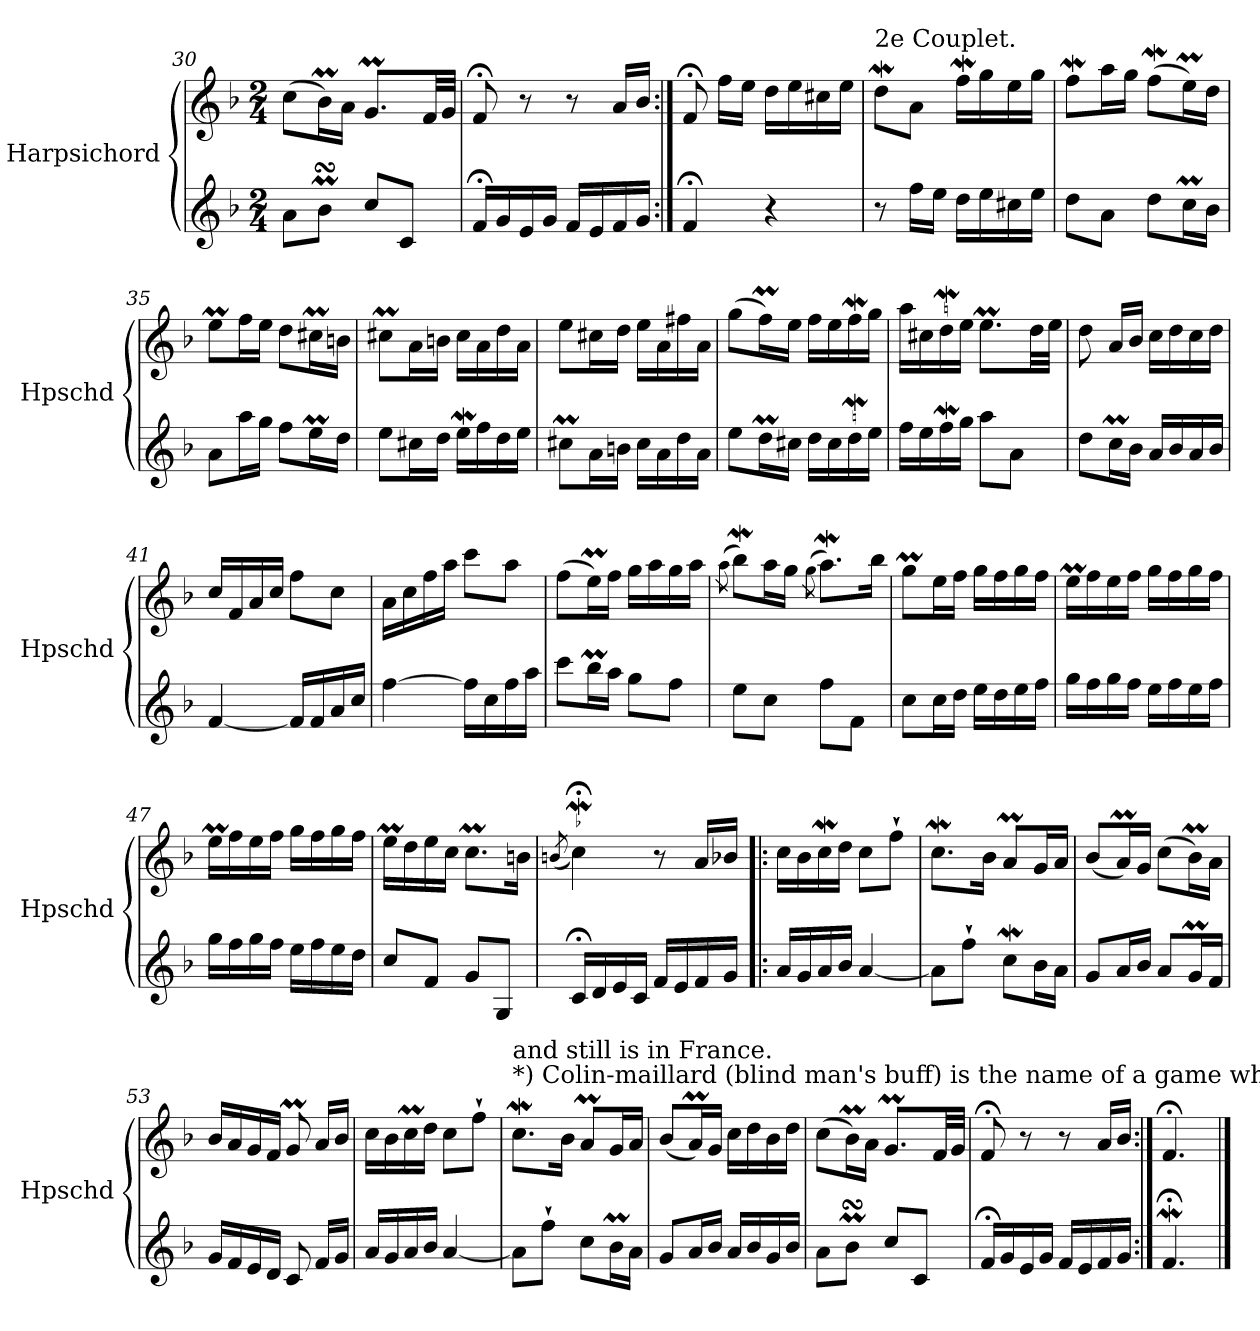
**kern	**kern
*part1	*part1
*staff2	*staff1
*I"Harpsichord	*
*I'Hpschd	*
*clefG2	*clefG2
*k[b-]	*k[b-]
*M2/4	*M2/4
=30	=30
8a\L	(8cc\L
8b-MsSSs\J	16b-M\L)
.	16a\JJ
8cc/L	8.gM/L
8c/J	.
.	32f/LL
.	32g/JJJ
=31	=31
16f;</LL	8f;</
16g/	.
16e/	8r
16g/JJ	.
16f/LL	8r
16e/	.
16f/	16a/LL
16g/JJ	16b-/JJ
=32:|!	=32:|!
4f;</	8f;</
.	16ff\LL
.	16ee\JJ
4r	16dd\LL
.	16ee\
.	16cc#X\
.	16ee\JJ
!!LO:PB:g=z
=33	=33
!	!LO:TX:a:t=2e Couplet.
8r	8ddW\L
16ff\LL	8a\J
16ee\JJ	.
16dd\LL	16ffw\LL
16ee\	16gg\
16cc#X\	16ee\
16ee\JJ	16gg\JJ
=34	=34
8dd\L	8ffw\L
8a\J	16aa\L
.	16gg\JJ
8dd\L	(8ffw\L
16ccM\L	16eem\L)
16b-\JJ	16dd\JJ
=35	=35
8a\L	8eem\L
16aa\L	16ff\L
16gg\JJ	16ee\JJ
8ff\L	8dd\L
16eem\L	16cc#Xm\L
16dd\JJ	16bn\JJ
=36	=36
8ee\L	8cc#Xm\L
16cc#X\L	16a\L
16dd\JJ	16bn\JJ
16eeW\LL	16cc#\LL
16ff\	16a\
16dd\	16dd\
16ee\JJ	16a\JJ
!!LO:LB:g=z
=37	=37
8cc#Xm\L	8ee\L
16a\L	16cc#X\L
16bn\JJ	16dd\JJ
16cc#\LL	16ee\LL
16a\	16a\
16dd\	16ff#X\
16a\JJ	16a\JJ
=38	=38
8ee\L	(8gg\L
16ddM\L	16ffM\L)
16cc#X\JJ	16ee\JJ
16dd\LL	16ff\LL
16cc#\	16ee\
16ddW\	16ffw\
16ee\JJ	16gg\JJ
=39	=39
16ff\LL	16aa\LL
16ee\	16cc#X\
16ffw\	16ddW\
16gg\JJ	16ee\JJ
8aa\L	8.eem\L
8a\J	.
.	32dd\LL
.	32ee\JJJ
=40	=40
8dd\L	8dd\
16ccM\L	16a/LL
16b-\JJ	16b-/JJ
16a/LL	16cc\LL
16b-/	16dd\
16a/	16cc\
16b-/JJ	16dd\JJ
!!LO:LB:g=z
=41	=41
[4f/	16cc/LL
.	16f/
.	16a/
.	16cc/JJ
16f/LL]	8ff\L
16f/	.
16a/	8cc\J
16cc/JJ	.
=42	=42
[4ff\	16a\LL
.	16cc\
.	16ff\
.	16aa\JJ
16ff\LL]	8ccc\L
16cc\	.
16ff\	8aa\J
16aa\JJ	.
=43	=43
8ccc\L	(8ff\L
16bb-M\L	16eem\L)
16aa\JJ	16ff\JJ
8gg\L	16gg\LL
.	16aa\
8ff\J	16gg\
.	16aa\JJ
=44	=44
.	(8qaa\
8ee\L	8bb-w\L)
8cc\J	16aa\L
.	16gg\JJ
.	(8qgg\
8ff\L	8.aaW\L)
8f\J	.
.	16bb-\Jk
!!LO:LB:g=z
=45	=45
8cc\L	8ggM\L
16cc\L	16ee\L
16dd\JJ	16ff\JJ
16ee\LL	16gg\LL
16dd\	16ff\
16ee\	16gg\
16ff\JJ	16ff\JJ
=46	=46
16gg\LL	16eem\LL
16ff\	16ff\
16gg\	16ee\
16ff\JJ	16ff\JJ
16ee\LL	16gg\LL
16ff\	16ff\
16ee\	16gg\
16ff\JJ	16ff\JJ
=47	=47
16gg\LL	16eem\LL
16ff\	16ff\
16gg\	16ee\
16ff\JJ	16ff\JJ
16ee\LL	16gg\LL
16ff\	16ff\
16ee\	16gg\
16dd\JJ	16ff\JJ
=48	=48
8cc/L	16eem\LL
.	16dd\
8f/J	16ee\
.	16cc\JJ
8g/L	8.ccM\L
8G/J	.
.	16bn\Jk
=49	=49
.	(8qbn/
16c;</LL	4cc;<W\)
16d/	.
16e/	.
16c/JJ	.
16f/LL	8r
16e/	.
16f/	16a/LL
16g/JJ	16b-X/JJ
!!LO:LB:g=z
=50!|:	=50!|:
16a/LL	16cc\LL
16g/	16b-\
16a/	16ccW\
16b-/JJ	16dd\JJ
[4a/	8cc\L
.	8ff`\J
=51	=51
8a\L]	8.ccW\L
8ff`\J	.
.	16b-\Jk
8ccW\L	8am/L
16b-\L	16g/L
16a\JJ	16a/JJ
=52	=52
8g/L	(8b-/L
16a/L	16am/L)
16b-/JJ	16g/JJ
8a/L	(8cc\L
16gM/L	16b-M\L)
16f/JJ	16a\JJ
=53	=53
16g/LL	16b-/LL
16f/	16a/
16e/	16g/
16d/JJ	16f/JJ
8c/	8gM/
16f/LL	16a/LL
16g/JJ	16b-/JJ
=54	=54
16a/LL	16cc\LL
16g/	16b-\
16a/	16ccM\
16b-/JJ	16dd\JJ
[4a/	8cc\L
.	8ff`\J
!!LO:LB:g=z
=55	=55
!	!LO:TX:a:t=*) Colin-maillard (blind man's buff)  is the name of a game which was very popular in the 18th century,
!	!LO:TX:a:t=and still is in France.
8a\L]	8.ccW\L
8ff`\J	.
.	16b-\Jk
8cc\L	8am/L
16b-M\L	16g/L
16a\JJ	16a/JJ
=56	=56
8g/L	(8b-/L
16a/L	16am/L)
16b-/JJ	16g/JJ
16a/LL	16cc\LL
16b-/	16dd\
16g/	16b-\
16b-/JJ	16dd\JJ
=57	=57
8a\L	(8cc\L
8b-MsSSs\J	16b-M\L)
.	16a\JJ
8cc/L	8.gM/L
8c/J	.
.	32f/LL
.	32g/JJJ
=58	=58
16f;</LL	8f;</
16g/	.
16e/	8r
16g/JJ	.
16f/LL	8r
16e/	.
16f/	16a/LL
16g/JJ	16b-/JJ
=59:|!	=59:|!
4.f;<w/	4.f;</
==	==
*-	*-
